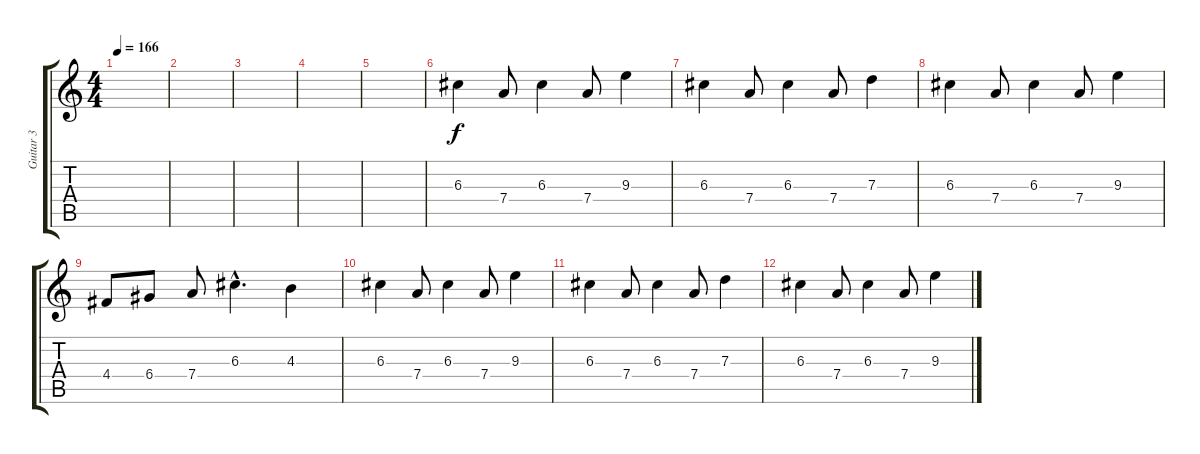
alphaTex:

\track ("Guitar 3" "Guitar 3") {instrument electricguitarjazz}
\staff {score tabs}
\tuning (E4 B3 G3 D3 A2 E2) {hide}
\ts (4 4)
\tempo 166
\clef g2
\ks c
|
|
|
|
|
6.3.4 7.4.8 6.3.4 7.4.8 9.3.4 |
6.3.4 7.4.8 6.3.4 7.4.8 7.3.4 |
6.3.4 7.4.8 6.3.4 7.4.8 9.3.4 |
4.4.8 6.4.8 7.4.8 6.3{hac}.4{d} 4.3.4 |
6.3.4 7.4.8 6.3.4 7.4.8 9.3.4 |
6.3.4 7.4.8 6.3.4 7.4.8 7.3.4 |
6.3.4 7.4.8 6.3.4 7.4.8 9.3.4
